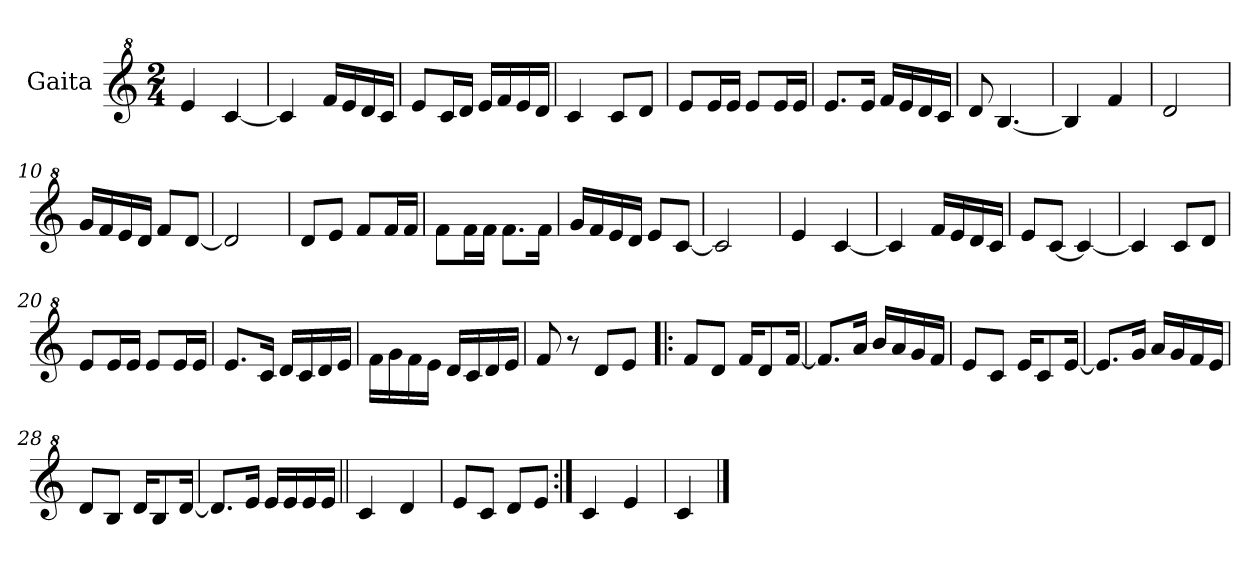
**kern
*part1
*staff1
*I"Gaita
*clefG^2
*k[]
*M2/4
*MM100
=1
4ee/
[4cc/
=2
4cc/]
16ff/LL
16ee/
16dd/
16cc/JJ
=3
8ee/L
16cc/L
16dd/JJ
16ee/LL
16ff/
16ee/
16dd/JJ
=4
4cc/
8cc/L
8dd/J
=5
8ee/L
16ee/L
16ee/JJ
8ee/L
16ee/L
16ee/JJ
=6
8.ee/L
16ee/Jk
16ff/LL
16ee/
16dd/
16cc/JJ
=7
8dd/
[4.b/
=8
4b/]
4ff/
=9
2dd/
!!LO:LB:g=z
=10
16gg/LL
16ff/
16ee/
16dd/JJ
8ff/L
[8dd/J
=11
2dd/]
=12
8dd/L
8ee/J
8ff/L
16ff/L
16ff/JJ
=13
8ff\L
16ff\L
16ff\JJ
8.ff\L
16ff\Jk
=14
16gg/LL
16ff/
16ee/
16dd/JJ
8ee/L
[8cc/J
=15
2cc/]
=16
4ee/
[4cc/
=17
4cc/]
16ff/LL
16ee/
16dd/
16cc/JJ
=18
8ee/L
[8cc/J
4cc/_
=19
4cc/]
8cc/L
8dd/J
!!LO:LB:g=z
=20
8ee/L
16ee/L
16ee/JJ
8ee/L
16ee/L
16ee/JJ
=21
8.ee/L
16cc/Jk
16dd/LL
16cc/
16dd/
16ee/JJ
=22
16ff\LL
16gg\
16ff\
16ee\JJ
16dd/LL
16cc/
16dd/
16ee/JJ
=23
8ff/
8r
8dd/L
8ee/J
=24!|:
8ff/L
8dd/J
16ff/KL
8dd/
[16ff/Jk
=25
8.ff/L]
16aa/Jk
16bb/LL
16aa/
16gg/
16ff/JJ
=26
8ee/L
8cc/J
16ee/KL
8cc/
[16ee/Jk
!!LO:LB:g=z
=27
8.ee/L]
16gg/Jk
16aa/LL
16gg/
16ff/
16ee/JJ
=28
8dd/L
8b/J
16dd/KL
8b/
[16dd/Jk
=29
8.dd/L]
16ee/Jk
16ee/LL
16ee/
16ee/
16ee/JJ
=30||
4cc/
4dd/
=31
8ee/L
8cc/J
8dd/L
8ee/J
=32:|!
4cc/
4ee/
=33
4cc/
==
*-
